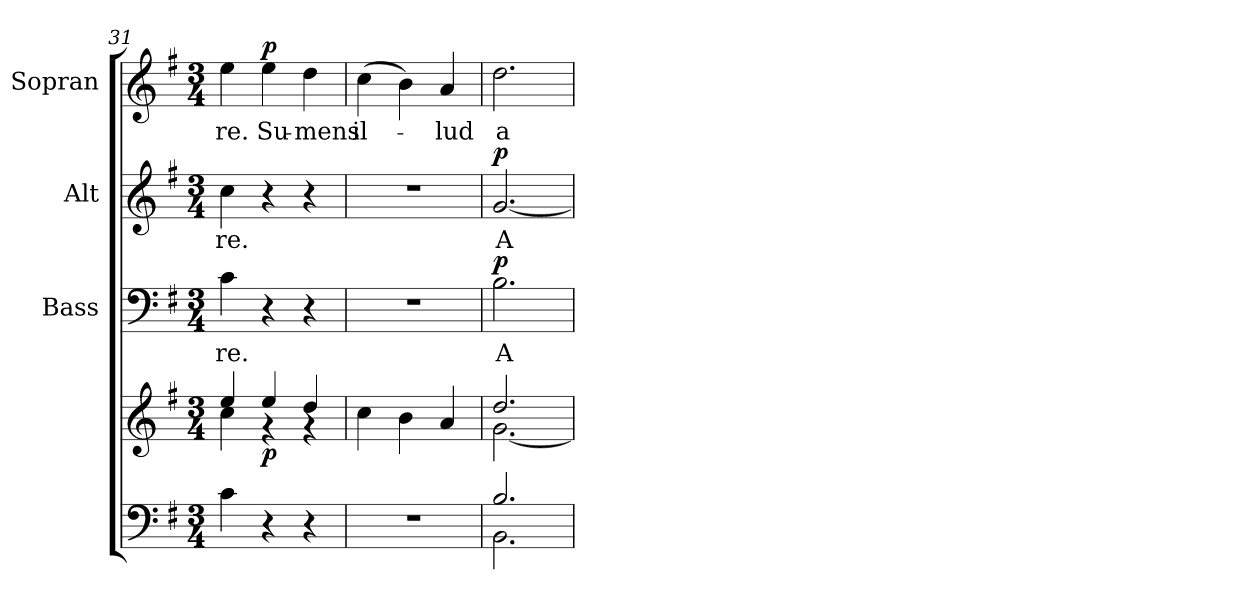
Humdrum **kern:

**kern	**kern	**dynam	**kern	**text	**dynam	**kern	**text	**dynam	**kern	**text	**dynam
*part4	*part4	*part4	*part3	*part3	*part3	*part2	*part2	*part2	*part1	*part1	*part1
*staff5	*staff4	*staff4/5	*staff3	*staff3	*staff3	*staff2	*staff2	*staff2	*staff1	*staff1	*staff1
*	*	*	*I"Bass	*	*	*I"Alt	*	*	*I"Sopran	*	*
*	*	*	*I'B.	*	*	*I'A.	*	*	*I'S.	*	*
*clefF4	*clefG2	*	*clefF4	*	*	*clefG2	*	*	*clefG2	*	*
*k[f#]	*k[f#]	*	*k[f#]	*	*	*k[f#]	*	*	*k[f#]	*	*
*G:	*G:	*	*G:	*	*	*G:	*	*	*G:	*	*
*M3/4	*M3/4	*	*M3/4	*	*	*M3/4	*	*	*M3/4	*	*
=31	=31	=31	=31	=31	=31	=31	=31	=31	=31	=31	=31
*	*^	*	*	*	*	*	*	*	*	*	*
!	!	!	!	!	!LO:LY:b	!	!	!LO:LY:b	!	!	!LO:LY:b	!
4c\	4ee/	4cc\	.	4c\	-re.	.	4cc\	-re.	.	4ee\	-re.	.
!	!	!	!LO:DY:b	!	!	!	!	!	!	!	!LO:LY:b	!LO:DY:a
4r	4ee/	4rf	p	4r	.	.	4r	.	.	4ee\	Su-	p
!	!	!	!	!	!	!	!	!	!	!	!LO:LY:b	!
4r	4dd/	4rf	.	4r	.	.	4r	.	.	4dd\	-mens	.
!!LO:LB:g=z
=32	=32	=32	=32	=32	=32	=32	=32	=32	=32	=32	=32	=32
!	!	!	!	!	!	!	!	!	!	!	!LO:LY:b	!
*	*v	*v	*	*	*	*	*	*	*	*	*	*
2.r	4cc\	.	2.r	.	.	2.r	.	.	(>4cc\	il-	.
.	4b\	.	.	.	.	.	.	.	4b\)	.	.
!	!	!	!	!	!	!	!	!	!	!LO:LY:b	!
.	4a/	.	.	.	.	.	.	.	4a/	-lud	.
=33	=33	=33	=33	=33	=33	=33	=33	=33	=33	=33	=33
*^	*^	*	*	*	*	*	*	*	*	*	*
!	!	!	!	!	!	!LO:LY:b	!LO:DY:a	!	!LO:LY:b	!LO:DY:a	!	!LO:LY:b	!
2.B/	2.BB\	2.dd/	[<2.g\	.	2.B\	A-	p	[2.g/	A-	p	2.dd\	a-	.
*v	*v	*	*	*	*	*	*	*	*	*	*	*	*
*	*v	*v	*	*	*	*	*	*	*	*	*	*
=	=	=	=	=	=	=	=	=	=	=	=
*-	*-	*-	*-	*-	*-	*-	*-	*-	*-	*-	*-
